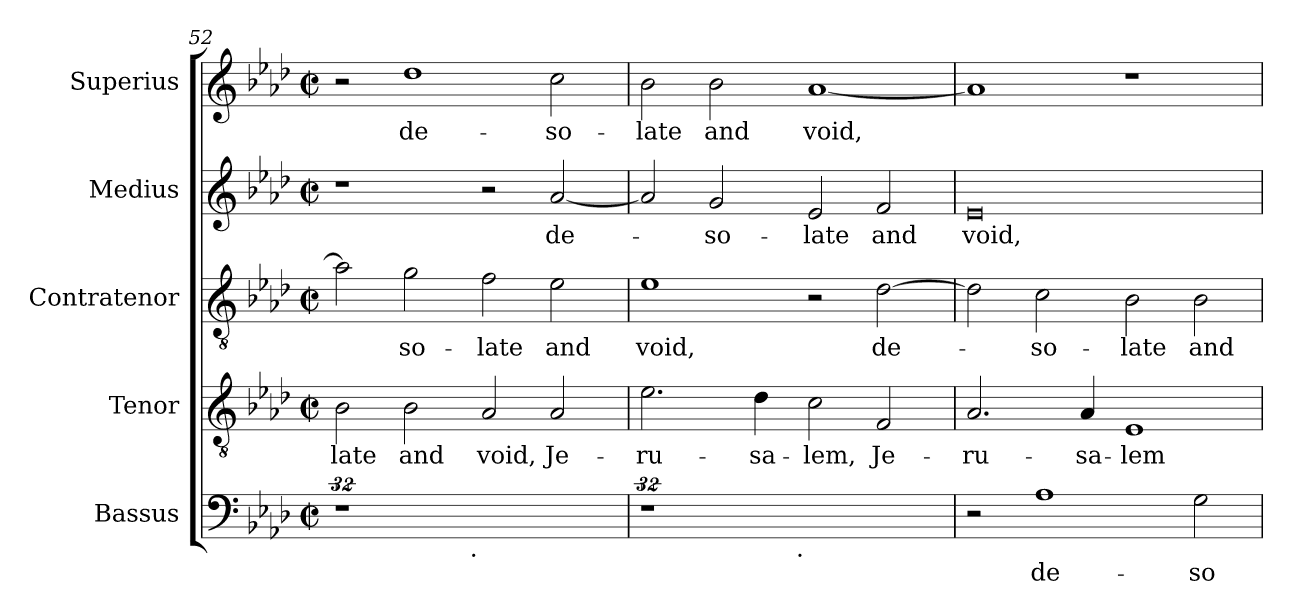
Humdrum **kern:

**kern	**text	**kern	**text	**kern	**text	**kern	**text	**kern	**text
*part5	*part5	*part4	*part4	*part3	*part3	*part2	*part2	*part1	*part1
*staff5	*staff5	*staff4	*staff4	*staff3	*staff3	*staff2	*staff2	*staff1	*staff1
*I"Bassus	*	*I"Tenor	*	*I"Contratenor	*	*I"Medius	*	*I"Superius	*
*clefF4	*	*clefGv2	*	*clefGv2	*	*clefG2	*	*clefG2	*
*k[b-e-a-d-]	*	*k[b-e-a-d-]	*	*k[b-e-a-d-]	*	*k[b-e-a-d-]	*	*k[b-e-a-d-]	*
*A-:	*	*A-:	*	*A-:	*	*A-:	*	*A-:	*
*M2/2	*	*M2/2	*	*M2/2	*	*M2/2	*	*M2/2	*
*met(c|)	*	*met(c|)	*	*met(c|)	*	*met(c|)	*	*met(c|)	*
=52	=52	=52	=52	=52	=52	=52	=52	=52	=52
!	!	!	!LO:LY:b	!	!	!	!	!	!
32%31r	.	2B-\	-late	2a-\]	.	1r	.	2r	.
!	!	!	!LO:LY:b	!	!LO:LY:b	!	!	!	!LO:LY:b
.	.	2B-\	and	2g\	-so-	.	.	1dd-	de-
!LO:TX:b:t=.	!	!	!	!	!	!	!	!	!
1ryy	.	.	.	.	.	.	.	.	.
!	!	!	!LO:LY:b	!	!LO:LY:b	!	!	!	!
.	.	2A-/	void,	2f\	-late	2r	.	.	.
!	!	!	!LO:LY:b	!	!LO:LY:b	!	!LO:LY:b	!	!LO:LY:b
.	.	2A-/	Je-	2e-\	and	[<2a-/	de-	2cc\	-so-
32ryy	.	.	.	.	.	.	.	.	.
=53	=53	=53	=53	=53	=53	=53	=53	=53	=53
!	!	!	!LO:LY:b	!	!LO:LY:b	!	!	!	!LO:LY:b
32%31r	.	2.e-\	-ru-	1e-	void,	2a-/]	.	2b-\	-late
!	!	!	!	!	!	!	!LO:LY:b	!	!LO:LY:b
.	.	.	.	.	.	2g/	-so-	2b-\	and
!	!	!	!LO:LY:b	!	!	!	!	!	!
.	.	4d-\	-sa-	.	.	.	.	.	.
!LO:TX:b:t=.	!	!	!	!	!	!	!	!	!
1ryy	.	.	.	.	.	.	.	.	.
!	!	!	!LO:LY:b	!	!	!	!LO:LY:b	!	!LO:LY:b
.	.	2c\	-lem,	2r	.	2e-/	-late	[<1a-	void,
!	!	!	!LO:LY:b	!	!LO:LY:b	!	!LO:LY:b	!	!
.	.	2F/	Je-	[>2d-\	de-	2f/	and	.	.
32ryy	.	.	.	.	.	.	.	.	.
=54	=54	=54	=54	=54	=54	=54	=54	=54	=54
!	!	!	!LO:LY:b	!	!	!	!LO:LY:b	!	!
2r	.	2.A-/	-ru-	2d-\]	.	0e-	void,	1a-]	.
!	!LO:LY:b	!	!	!	!LO:LY:b	!	!	!	!
1A-	de-	.	.	2c\	-so-	.	.	.	.
!	!	!	!LO:LY:b	!	!	!	!	!	!
.	.	4A-/	-sa-	.	.	.	.	.	.
!	!	!	!LO:LY:b	!	!LO:LY:b	!	!	!	!
.	.	1E-	-lem	2B-\	-late	.	.	1r	.
!	!LO:LY:b	!	!	!	!LO:LY:b	!	!	!	!
2G\	-so-	.	.	2B-\	and	.	.	.	.
=	=	=	=	=	=	=	=	=	=
*-	*-	*-	*-	*-	*-	*-	*-	*-	*-
